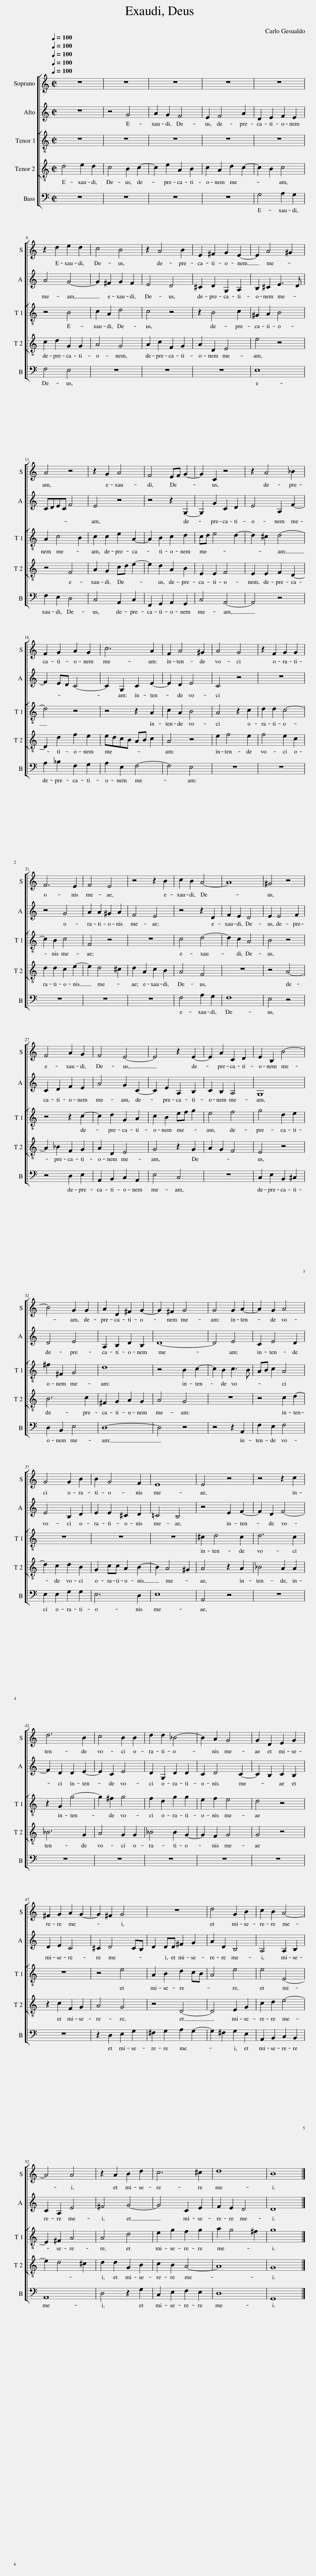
X:1
%%score [ 1 2 [ 3 4 ] 5 ]
L:1/8
Q:1/4=100
M:2/2
I:linebreak $
K:C
V:1 treble
V:2 treble
V:3 treble-8
V:4 treble-8
V:5 bass
V:1
 z8 | z8 | z8 | z8 | z8 |$ %5
 z2 d2 e2 d2 | c4 B4 | z2 A4 B2 | E2 ^F2 G2 E2- | E2 A4 ^G2 |$ %10
 A4 z4 | z2 G2 A4 | F4 EF G2- | G2 C2 z4 | z2 A4 _B2 |$ %15
 F2 G2 A2 G2 | c6 A2 | F2 A4 ^G2 | A4 G4 | z2 F2 G2 G2 |$ %20
 F6 E2 | F4 E4 | z4 z2 B2 | c2 B2 A4- | A8 | %25
 ^G4 z4 |$ F4 A2 G2 | F4 E4- | E4 z2 E2- | E2 A2 C2 D2 | %30
 E2 B,2 B4- |$ B4 G2 G2 | A2 D2 ^F2 G2- | G2 ^F2 G4 | G4 G2 A2- | %35
 A2 G2 A4 |$ G4 G2 B2 | B2 G4 F2 | E8 | E4 z4 | %40
 z4 z2 c2 |$ d6 B2 | c4 B2 B2 | d2 d2 _B4- | B2 A2 G4 | %45
 G2 D2 E2 G2 |$ ^F2 G2 A2 G2- | G2 ^F2 G4 | z8 | d4 G2 B2 | %50
 c2 B2 A4- |$ A4 A4 | z2 A2 B2 d2 | c6 ^c2 | d8 | %55
 B8 |] %56
V:2
 z8 | z4 G4 | A2 G2 F4 | E2 F4 A2 | D2 E2 F2 E2 |$ %5
 A4 G4- | G2 ^F2 G2 F2 | E4 D4 | ^C2 D2 G,2 A,2 | B,2 ^C2 E3 D |$ %10
 CDEC F4 | E4 z4 | z4 z2 G,2- | G,2 G2 C2 D2 | E4 A,2 F2- |$ %15
 F2 ED C4- | C2 G,2 C2 E2- | E2 D2 E4 | C4 z4 | z8 |$ %20
 z4 G4 | A2 A2 ^G2 A2 | F4 E4 | z4 z2 D2 | F2 E2 D4 | %25
 E2 E4 F2 |$ C2 D2 F2 E2 | A4 G2 C2- | C2 E2 A,2 B,2 | C2 B,2 A,4 | %30
 G,8 |$ D4 E4 | A,2 B,2 D2 B,2 | D8- | D4 E4 | %35
 C2 E4 D2 |$ E4 B,2 D2 | E2 E2 ^C2 D2 | =C4 B,4 | z4 E2 F2- | %40
 F2 D2 F4- |$ F2 D2 D2 E2- | E2 C2 E4 | D2 G,2 D2 D2 | C2 D4 C2- | %45
 C2 B,2 C2 B,2 |$ D2 E2 C4 | ^C2 D4 CB, | D2 DD ^F2 G2 | A2 D2 B,4 | %50
 A,4 A,2 B,2 |$ C2 A,2 E4 | ^F4 G4- | G4 C2 E2 | F2 E2 D4 | %55
 D8 |] %56
V:3
 z8 | z8 | z8 | z8 | z8 |$ %5
 z4 B4 | c2 A2 d4 | c4 z4 | z2 B4 c2 | ^G2 A2 B4 |$ %10
 A2 c4 B2 | c2 c2 e2 A2- | A2 B2 c2 d2 | cd e4 d2- | d2 ^c2 d4- |$ %15
 d4 z4 | z4 z2 A2 | c2 A2 B4 | A4 z2 c2 | d2 d2 c4- |$ %20
 c2 B2 c4 | F4 z4 | z8 | c4 d4- | d2 c2 A4 | %25
 B4 z4 |$ z4 z2 c2- | c2 d2 G2 A2 | c2 B2 ef g2 | e4 f4 | %30
 g4 d2 e2 |$ ^f2 ^F2 G4 | d8 | z4 B2 c2- | c2 B2 c3 B | %35
 AB c2 A4 |$ z8 | z8 | z8 | ^c2 d4 c2 | %40
 d6 c2 |$ z2 G2 g4- | g2 ^f2 g4 | f2 d2 g2 g2 | e2 f2 e4 | %45
 d4 z4 |$ z8 | z4 e4 | A2 B2 d2 cB | A4 e4 | %50
 e4 E4- |$ E2 ^F2 A4 | A4 d4 | e2 g2 f2 g2 | a2 g4 ^f2 | %55
 g8 |] %56
V:4
 d4 e2 d2 | c4 B2 c2- | c2 e2 A2 B2 | c2 A2 d2 c2- | c2 B2 c4 |$ %5
 c2 d2 G2 G2 | A4 G4 | A2 c2 F2 G2 | A2 D2 E4 | e4 z4 |$ %10
 z4 F4 | A2 G2 cd e2- | e2 d2 A2 B2 | E2 E2 F4 | E2 E2 F2 D2- |$ %15
 D2 d2 f2 e2 | edcB AB c2 | A4 z4 | e2 f4 e2 | f4 e2 c2 |$ %20
 d2 d2 c2 e2- | e2 d4 ^c2 | d2 A2 c2 B2 | A4 F4 | z8 | %25
 z4 A4- |$ A2 _B2 F2 G2 | A2 D2 E4 | G4 z2 G2 | A2 G2 F4 | %30
 E4 z4 |$ B6 c2 | ^F2 G2 A2 G2 | A4 G4 | z8 | %35
 z4 c2 d2- |$ d2 c2 d2 B2 | G2 cc A2 B2- | B2 A4 ^G2 | A4 z2 A2 | %40
 _B4 A2 A2 |$ _B6 G2 | A4 G2 G2 | _B4 B2 G2- | G2 F2 G4 | %45
 G4 z4 |$ z2 c2 F2 G2 | A4 G4 | z4 D4- | D4 E2 G2 | %50
 c2 d2 e4- |$ e2 d4 ^c2 | d2 d2 G2 B2 | c2 B2 A4- | A8 | %55
 G8 |] %56
V:5
 z8 | z8 | z8 | z8 | G,4 A,2 G,2 |$ %5
 F,4 E,4 | z8 | z8 | z8 | E,8 |$ %10
 F,2 E,2 D,4 | C,4 A,,2 C,2 | F,,2 G,,2 A,,2 G,,2 | C,4 A,,4- | A,,4 z4 |$ %15
 A,2 _B,2 F,2 G,2 | A,2 E,2 F,4- | F,4 E,4 | z8 | z8 |$ %20
 z8 | z8 | z8 | F,4 A,2 G,2 | F,8 | %25
 E,4 z4 |$ z4 D,2 E,2 | A,,2 B,,2 C,2 A,,2 | E,4 C,4 | z8 | %30
 C,2 E,2 B,,2 ^C,2 |$ D,2 B,,2 E,4 | D,8- | D,4 z4 | z4 z2 A,,2 | %35
 F,2 E,2 F,4 |$ E,2 E,2 G,2 G,2 | E,6 D,2 | E,8 | A,,4 z4 | %40
 z8 |$ z8 | z8 | z8 | z8 | %45
 z8 |$ z8 | z2 D,2 E,2 G,2 | ^F,2 G,2 A,2 G,2- | G,2 ^F,2 G,2 E,2 | %50
 A,,2 B,,2 C,2 B,,2 |$ A,,8 | D,4 z2 G,2 | C,2 E,2 F,2 E,2 | D,8 | %55
 G,,8 |] %56
